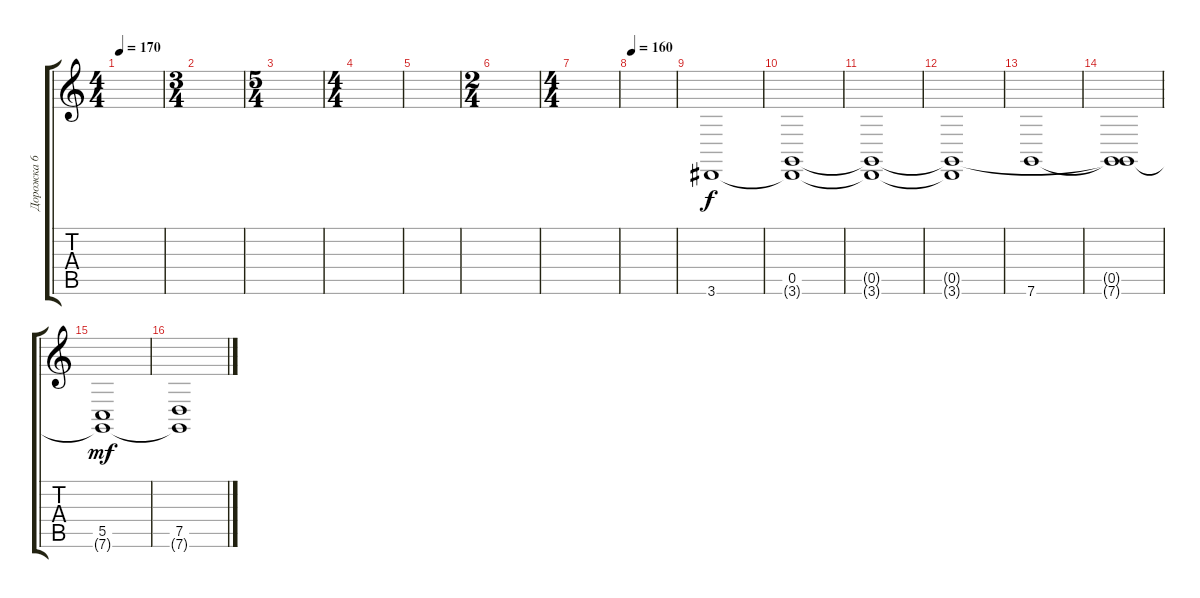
\track ("Дорожка 6" "Дорожка 6") {instrument tremolostrings}
\staff {score tabs}
\tuning (D4 A3 F3 C3 G2 C2) {hide}
\ts (4 4)
\tempo 170
\clef g2
\ks c
|
\ts (3 4)
|
\ts (5 4)
|
\ts (4 4)
|
|
\ts (2 4)
|
\ts (4 4)
|
\tempo 160
|
3.6.1 |
(0.5 3.6{t}).1 |
(0.5{t} 3.6{t}).1 |
(0.5{t} 3.6{t}).1 |
7.6.1 |
(0.5{t} 7.6{t}).1 |
(5.5 7.6{t}).1{dy mf} |
(7.5 7.6{t}).1
